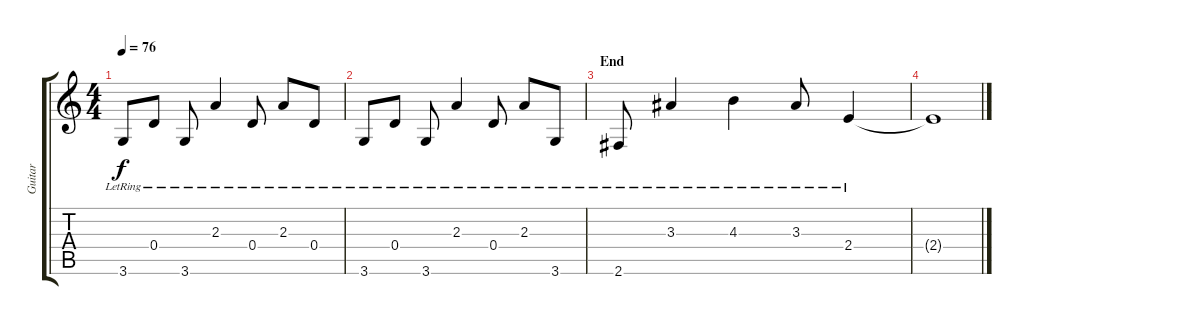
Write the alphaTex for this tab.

\track ("Guitar" "Guitar") {instrument electricguitarjazz}
\staff {score tabs}
\tuning (E4 B3 G3 D3 A2 E2) {hide}
\ts (4 4)
\tempo 76
\clef g2
\ks c
3.6{lr}.8{dy f} 0.4{lr}.8 3.6{lr}.8 2.3{lr}.4 0.4{lr}.8 2.3{lr}.8 0.4{lr}.8 |
3.6{lr}.8 0.4{lr}.8 3.6{lr}.8 2.3{lr}.4 0.4{lr}.8 2.3{lr}.8 3.6{lr}.8 |
\section ("" "End")
2.6{lr}.8 3.3{lr}.4 4.3{lr}.4 3.3{lr}.8 2.4{lr}.4 |
2.4{t}.1
